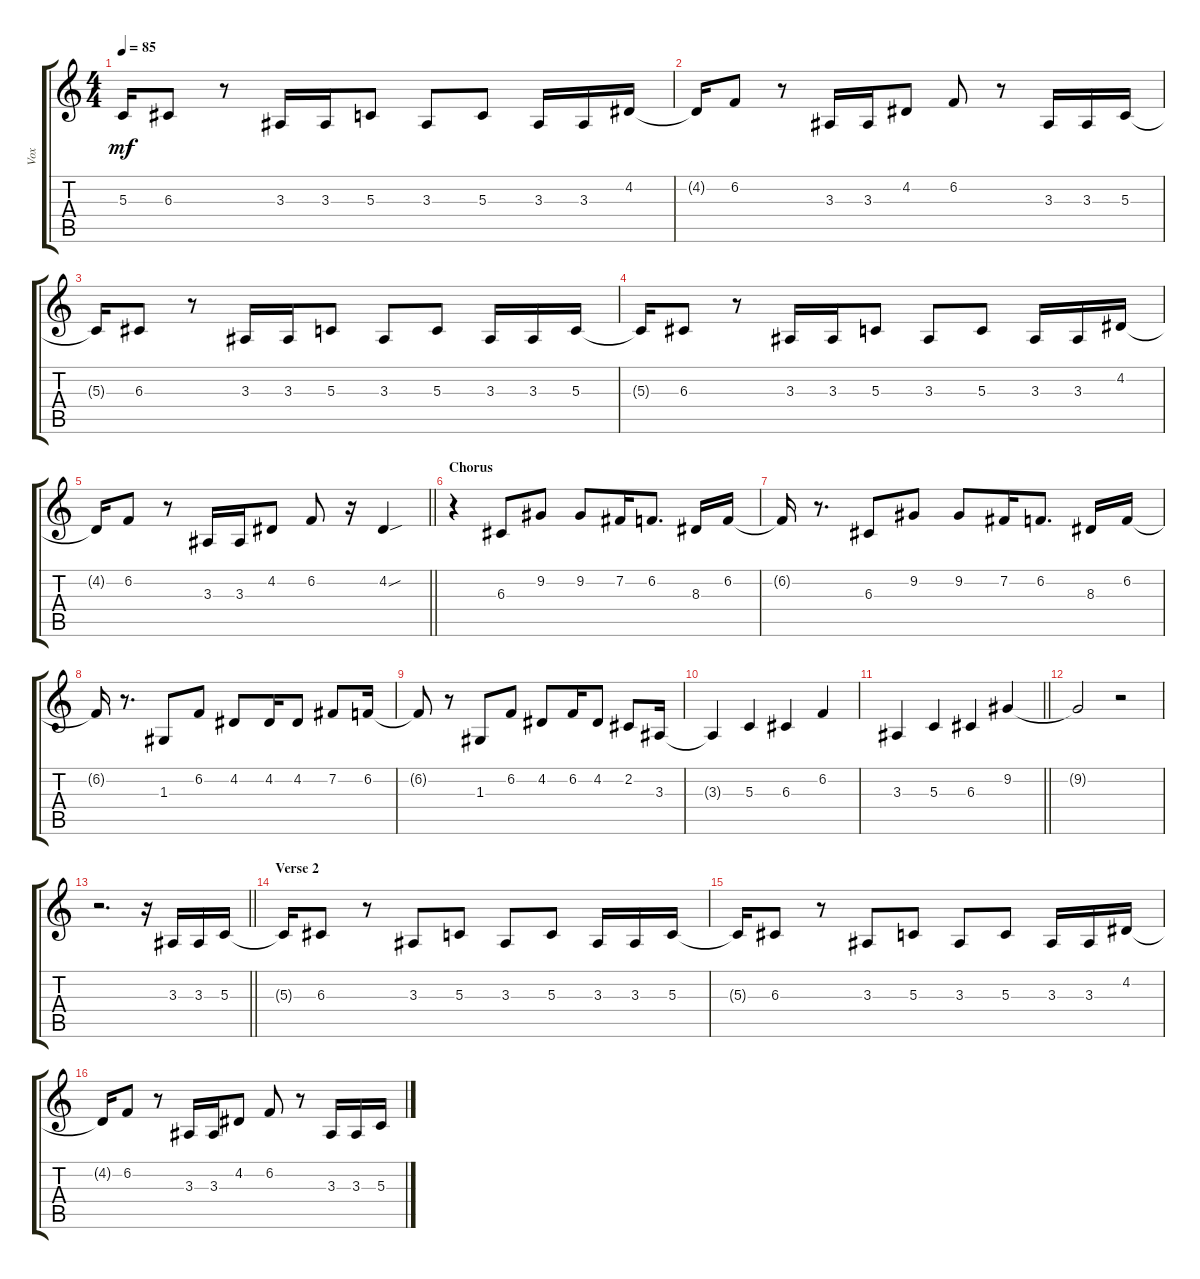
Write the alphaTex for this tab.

\track ("Vox" "Vox") {instrument cello}
\staff {score tabs}
\tuning (E4 B3 G3 D3 A2 E2) {hide}
\ts (4 4)
\tempo 85
\clef g2
\ks c
5.3{t}.16{dy mf} 6.3.8 r.8 3.3.16 3.3.16 5.3.8 3.3.8 5.3.8 3.3.16 3.3.16 4.2.16 |
4.2{t}.16 6.2.8 r.8 3.3.16 3.3.16 4.2.8 6.2.8 r.8 3.3.16 3.3.16 5.3.16 |
5.3{t}.16 6.3.8 r.8 3.3.16 3.3.16 5.3.8 3.3.8 5.3.8 3.3.16 3.3.16 5.3.16 |
5.3{t}.16 6.3.8 r.8 3.3.16 3.3.16 5.3.8 3.3.8 5.3.8 3.3.16 3.3.16 4.2.16 |
\barLineRight lightlight
4.2{t}.16 6.2.8 r.8 3.3.16 3.3.16 4.2.8 6.2.8 r.16 4.2{sou}.4 |
\section ("" "Chorus")
r.4 6.3.8 9.2.8 9.2.8 7.2.16 6.2.8{d} 8.3.16 6.2.16 |
6.2{t}.16 r.8{d} 6.3.8 9.2.8 9.2.8 7.2.16 6.2.8{d} 8.3.16 6.2.16 |
6.2{t}.16 r.8{d} 1.3.8 6.2.8 4.2.8 4.2.16 4.2.8 7.2.8 6.2.16 |
6.2{t}.8 r.8 1.3.8 6.2.8 4.2.8 6.2.16 4.2.8 2.2.8 3.3.16 |
3.3{t}.4 5.3.4 6.3.4 6.2.4 |
\barLineRight lightlight
3.3.4 5.3.4 6.3.4 9.2.4 |
\section ("" " ")
9.2{t}.2 r.2 |
\barLineRight lightlight
r.2{d} r.16 3.3.16 3.3.16 5.3.16 |
\section ("" "Verse 2")
5.3{t}.16 6.3.8 r.8 3.3.8 5.3.8 3.3.8 5.3.8 3.3.16 3.3.16 5.3.16 |
5.3{t}.16 6.3.8 r.8 3.3.8 5.3.8 3.3.8 5.3.8 3.3.16 3.3.16 4.2.16 |
4.2{t}.16 6.2.8 r.8 3.3.16 3.3.16 4.2.8 6.2.8 r.8 3.3.16 3.3.16 5.3.16
